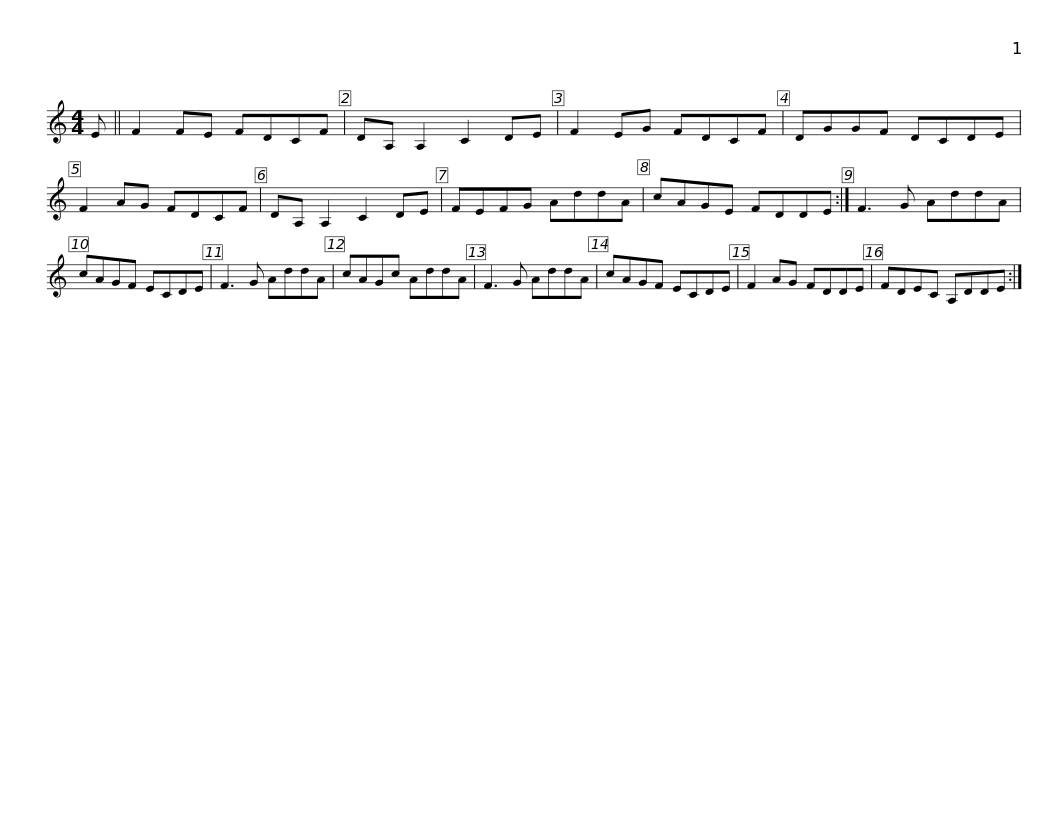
X:1
L:1/8
M:4/4
I:linebreak $
K:C
V:1 treble
V:1
 E || F2 FE FDCF | DA, A,2 C2 DE | F2 EG FDCF | DGGF DCDE | %5
 F2 AG FDCF |$ DA, A,2 C2 DE | FEFG AddA | cAGE FDDE :| F3 G AddA | %10
 cAGF ECDE | F3 G AddA |$ cAGc AddA | F3 G AddA | cAGF ECDE | %15
 F2 AG FDDE | FDEC A,DDE :| %17
